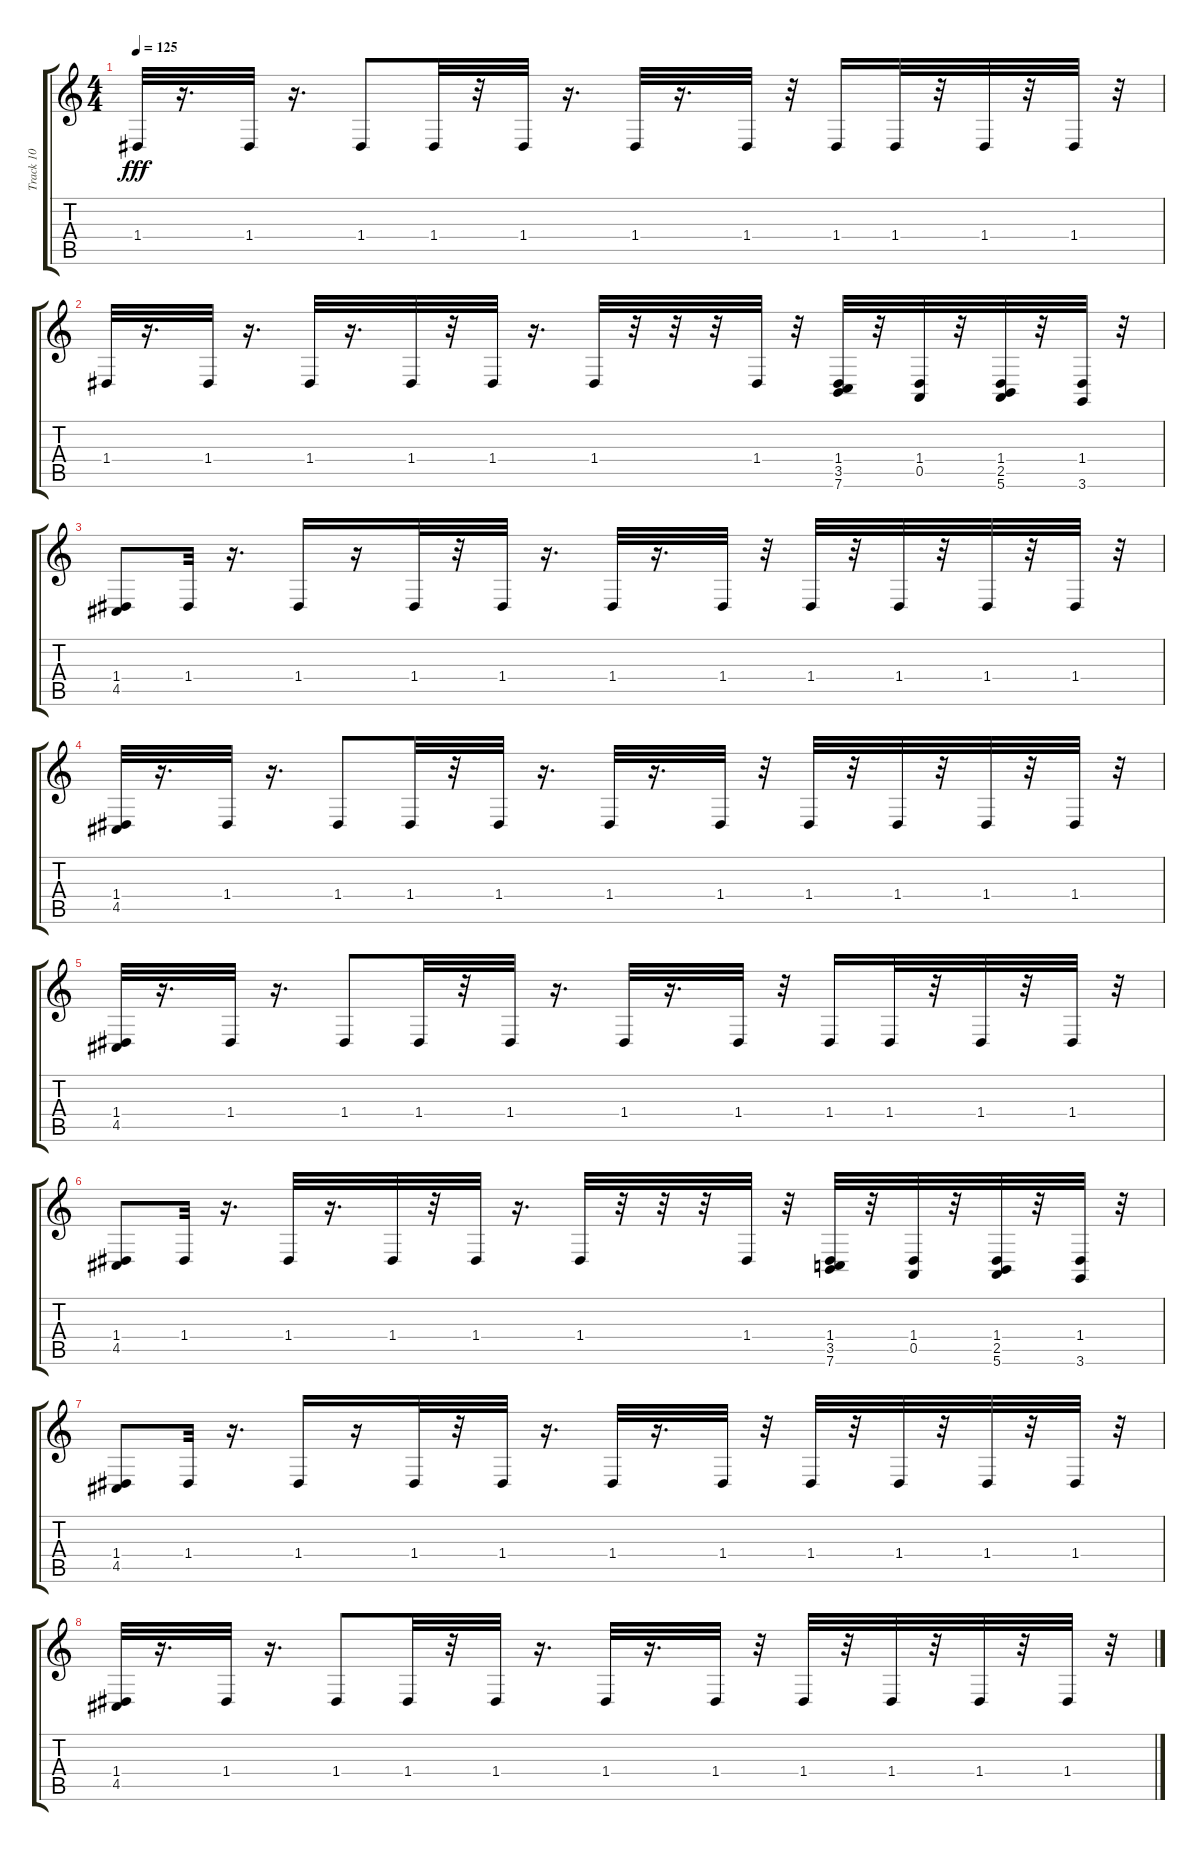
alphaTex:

\track ("Track 10" "Track 10") {instrument acousticgrandpiano}
\staff {score tabs}
\tuning (E4 B3 G3 D3 A2 E2) {hide}
\ts (4 4)
\tempo 125
\clef g2
\ks c
1.4.32{dy fff} r.16{d} 1.4.32 r.16{d} 1.4.8 1.4.32 r.32 1.4.32 r.16{d} 1.4.32 r.16{d} 1.4.32 r.32 1.4.16 1.4.32 r.32 1.4.32 r.32 1.4.32 r.32 |
1.4.32 r.16{d} 1.4.32 r.16{d} 1.4.32 r.16{d} 1.4.32 r.32 1.4.32 r.16{d} 1.4.32 r.32 r.32 r.32 1.4.32 r.32 (1.4 3.5 7.6).32 r.32 (1.4 0.5).32 r.32 (1.4 2.5 5.6).32 r.32 (1.4 3.6).32 r.32 |
(1.4 4.5).8 1.4.32 r.16{d} 1.4.16 r.16 1.4.32 r.32 1.4.32 r.16{d} 1.4.32 r.16{d} 1.4.32 r.32 1.4.32 r.32 1.4.32 r.32 1.4.32 r.32 1.4.32 r.32 |
(1.4 4.5).32 r.16{d} 1.4.32 r.16{d} 1.4.8 1.4.32 r.32 1.4.32 r.16{d} 1.4.32 r.16{d} 1.4.32 r.32 1.4.32 r.32 1.4.32 r.32 1.4.32 r.32 1.4.32 r.32 |
(1.4 4.5).32 r.16{d} 1.4.32 r.16{d} 1.4.8 1.4.32 r.32 1.4.32 r.16{d} 1.4.32 r.16{d} 1.4.32 r.32 1.4.16 1.4.32 r.32 1.4.32 r.32 1.4.32 r.32 |
(1.4 4.5).8 1.4.32 r.16{d} 1.4.32 r.16{d} 1.4.32 r.32 1.4.32 r.16{d} 1.4.32 r.32 r.32 r.32 1.4.32 r.32 (1.4 3.5 7.6).32 r.32 (1.4 0.5).32 r.32 (1.4 2.5 5.6).32 r.32 (1.4 3.6).32 r.32 |
(1.4 4.5).8 1.4.32 r.16{d} 1.4.16 r.16 1.4.32 r.32 1.4.32 r.16{d} 1.4.32 r.16{d} 1.4.32 r.32 1.4.32 r.32 1.4.32 r.32 1.4.32 r.32 1.4.32 r.32 |
(1.4 4.5).32 r.16{d} 1.4.32 r.16{d} 1.4.8 1.4.32 r.32 1.4.32 r.16{d} 1.4.32 r.16{d} 1.4.32 r.32 1.4.32 r.32 1.4.32 r.32 1.4.32 r.32 1.4.32 r.32
